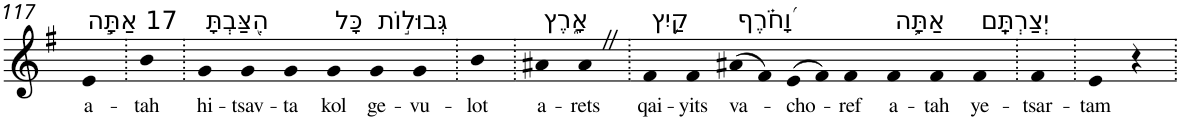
**kern	**text
*part1	*part1
*staff1	*staff1
*I"Piano	*
*I'Pno	*
!!LO:PB:g=z
*clefG2	*
*k[f#]	*
*G:	*
=117	=117
!LO:TX:a:t=17 אַתָּ֣ה	!
!	!LO:LY:b
4e	a-
=118.	=118.
!	!LO:LY:b
4b	-tah
=119.	=119.
!LO:TX:a:t=הִ֭צַּבְתָּ	!
!	!LO:LY:b
4g	hi-
!	!LO:LY:b
4g	-tsav-
!	!LO:LY:b
4g	-ta
!LO:TX:a:t=כָּל	!
!	!LO:LY:b
4g	kol
!LO:TX:a:t=גְּבוּל֣וֹת	!
!	!LO:LY:b
4g	ge-
!	!LO:LY:b
4g	-vu-
=120.	=120.
!	!LO:LY:b
4b	-lot
=121.	=121.
!LO:TX:a:t=אָ֑רֶץ	!
!	!LO:LY:b
4a#X	a-
!	!LO:LY:b
4a#Z	-rets
=122.	=122.
!LO:TX:a:t=קַ֥יִץ	!
!	!LO:LY:b
4f#	qai-
!	!LO:LY:b
4f#	-yits
!LO:TX:a:t=וָ֝חֹ֗רֶף	!
!	!LO:LY:b
(>8a#X	va-
8f#)	.
!	!LO:LY:b
(>8e	-cho-
8f#)	.
!	!LO:LY:b
4f#	-ref
!LO:TX:a:t=אַתָּ֥ה	!
!	!LO:LY:b
4f#	a-
!	!LO:LY:b
4f#	-tah
!LO:TX:a:t=יְצַרְתָּֽם	!
!	!LO:LY:b
4f#	ye-
=123.	=123.
!	!LO:LY:b
4f#	-tsar-
=124.	=124.
!	!LO:LY:b
4e	-tam
4r	.
=.	=.
*-	*-
